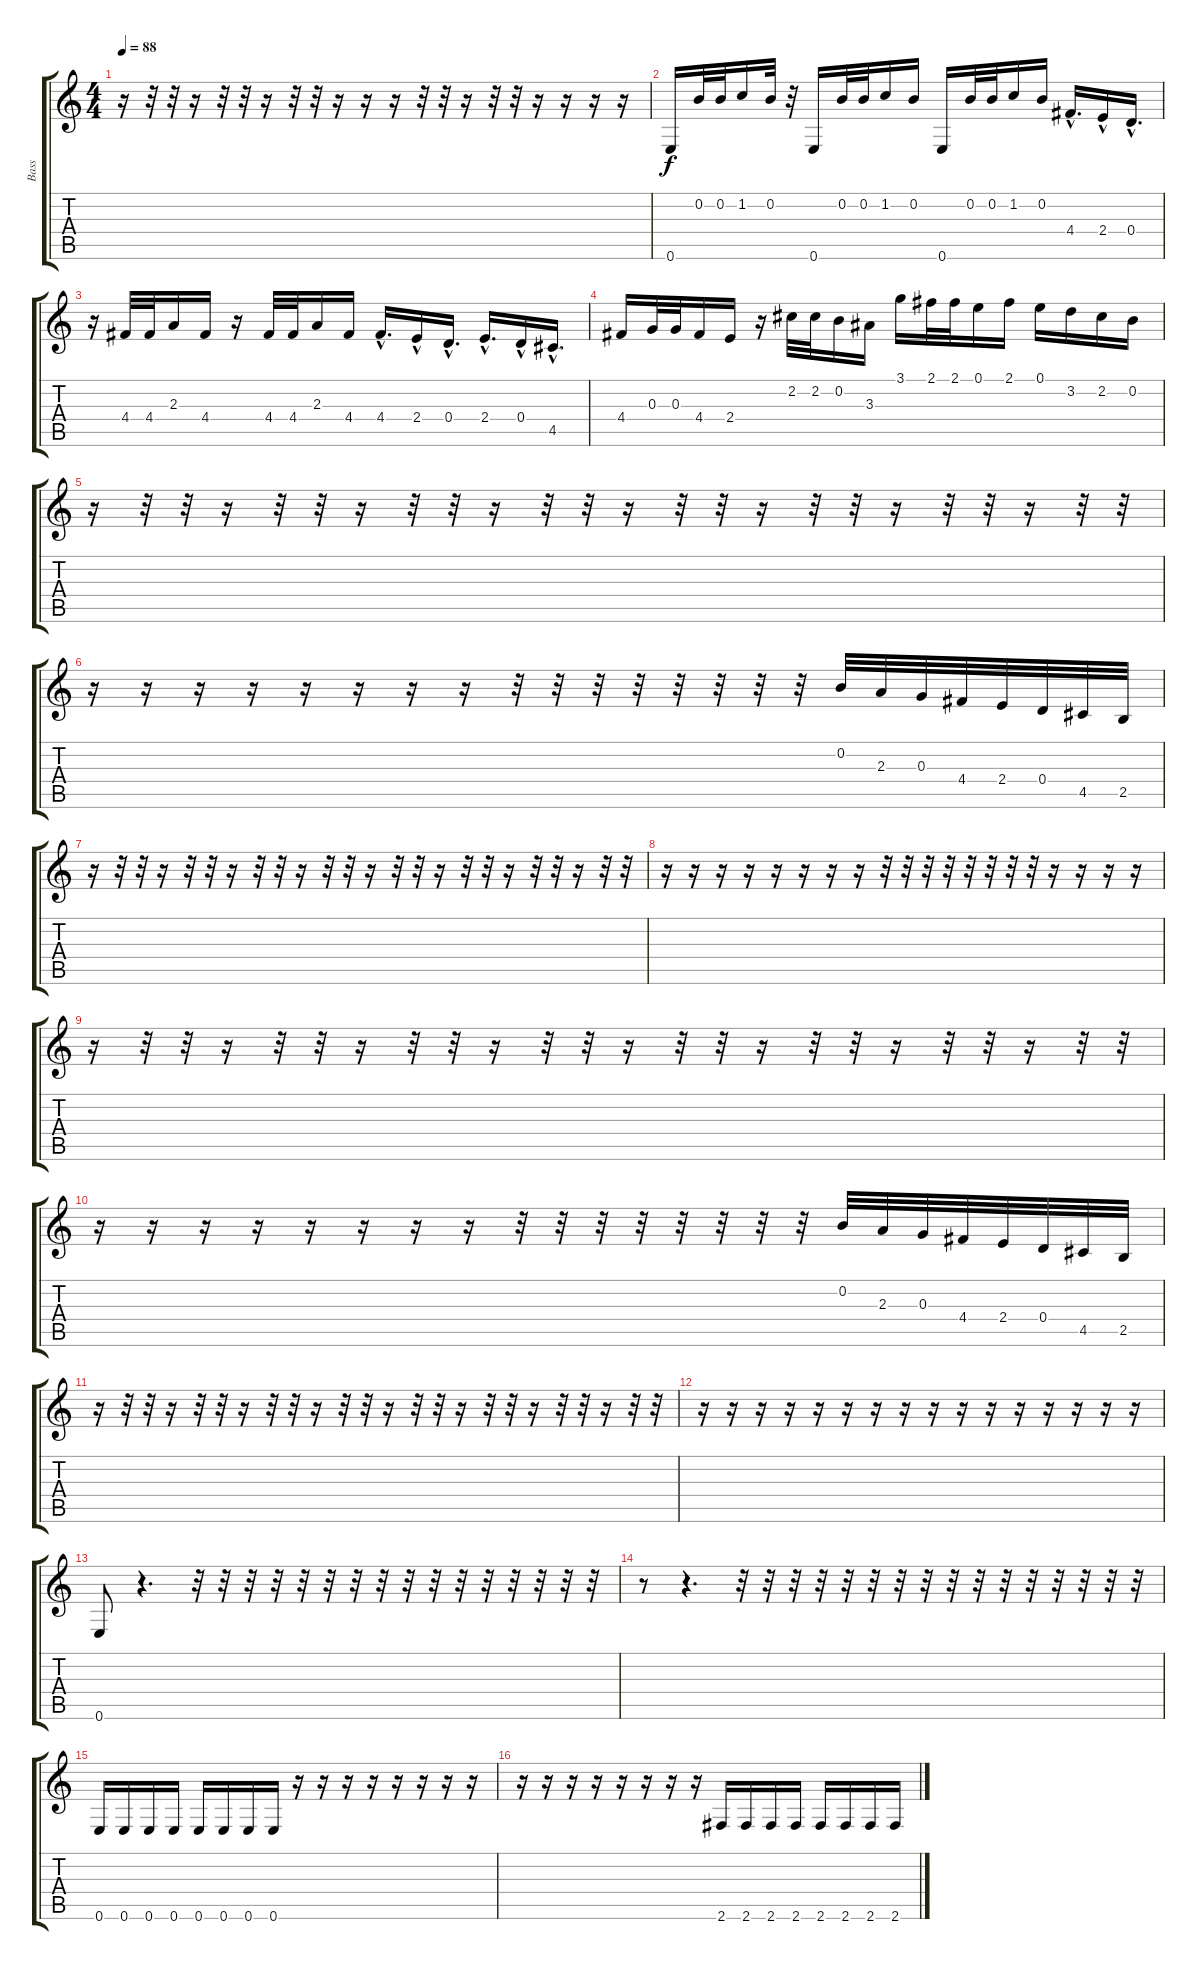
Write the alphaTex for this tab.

\track ("Bass" "Bass") {instrument electricbassfinger}
\staff {score tabs}
\tuning (E4 B3 G3 D3 A2 E2) {hide}
\ts (4 4)
\tempo 88
\clef g2
\ks c
r.16{dy f} r.32 r.32 r.16 r.32 r.32 r.16 r.32 r.32 r.16 r.16 r.16 r.32 r.32 r.16 r.32 r.32 r.16 r.16 r.16 r.16 |
0.6.16 0.2.32 0.2.32 1.2.16 0.2.32 r.32 0.6.16 0.2.32 0.2.32 1.2.16 0.2.16 0.6.16 0.2.32 0.2.32 1.2.16 0.2.16 4.4{hac}.16{d} 2.4{hac}.16 0.4{hac}.16{d} |
r.16 4.4.32 4.4.32 2.3.16 4.4.16 r.16 4.4.32 4.4.32 2.3.16 4.4.16 4.4{hac}.16{d} 2.4{hac}.16 0.4{hac}.16{d} 2.4{hac}.16{d} 0.4{hac}.16 4.5{hac}.16{d} |
4.4.16 0.3.32 0.3.32 4.4.16 2.4.16 r.16 2.2.32 2.2.32 0.2.16 3.3.16 3.1.16 2.1.32 2.1.32 0.1.16 2.1.16 0.1.16 3.2.16 2.2.16 0.2.16 |
r.16 r.32 r.32 r.16 r.32 r.32 r.16 r.32 r.32 r.16 r.32 r.32 r.16 r.32 r.32 r.16 r.32 r.32 r.16 r.32 r.32 r.16 r.32 r.32 |
r.16 r.16 r.16 r.16 r.16 r.16 r.16 r.16 r.32 r.32 r.32 r.32 r.32 r.32 r.32 r.32 0.2.32 2.3.32 0.3.32 4.4.32 2.4.32 0.4.32 4.5.32 2.5.32 |
r.16 r.32 r.32 r.16 r.32 r.32 r.16 r.32 r.32 r.16 r.32 r.32 r.16 r.32 r.32 r.16 r.32 r.32 r.16 r.32 r.32 r.16 r.32 r.32 |
r.16 r.16 r.16 r.16 r.16 r.16 r.16 r.16 r.32 r.32 r.32 r.32 r.32 r.32 r.32 r.32 r.16 r.16 r.16 r.16 |
r.16 r.32 r.32 r.16 r.32 r.32 r.16 r.32 r.32 r.16 r.32 r.32 r.16 r.32 r.32 r.16 r.32 r.32 r.16 r.32 r.32 r.16 r.32 r.32 |
r.16 r.16 r.16 r.16 r.16 r.16 r.16 r.16 r.32 r.32 r.32 r.32 r.32 r.32 r.32 r.32 0.2.32 2.3.32 0.3.32 4.4.32 2.4.32 0.4.32 4.5.32 2.5.32 |
r.16 r.32 r.32 r.16 r.32 r.32 r.16 r.32 r.32 r.16 r.32 r.32 r.16 r.32 r.32 r.16 r.32 r.32 r.16 r.32 r.32 r.16 r.32 r.32 |
r.16 r.16 r.16 r.16 r.16 r.16 r.16 r.16 r.16 r.16 r.16 r.16 r.16 r.16 r.16 r.16 |
0.6.8 r.4{d} r.32 r.32 r.32 r.32 r.32 r.32 r.32 r.32 r.32 r.32 r.32 r.32 r.32 r.32 r.32 r.32 |
r.8 r.4{d} r.32 r.32 r.32 r.32 r.32 r.32 r.32 r.32 r.32 r.32 r.32 r.32 r.32 r.32 r.32 r.32 |
0.6.16 0.6.16 0.6.16 0.6.16 0.6.16 0.6.16 0.6.16 0.6.16 r.16 r.16 r.16 r.16 r.16 r.16 r.16 r.16 |
r.16 r.16 r.16 r.16 r.16 r.16 r.16 r.16 2.6.16 2.6.16 2.6.16 2.6.16 2.6.16 2.6.16 2.6.16 2.6.16
